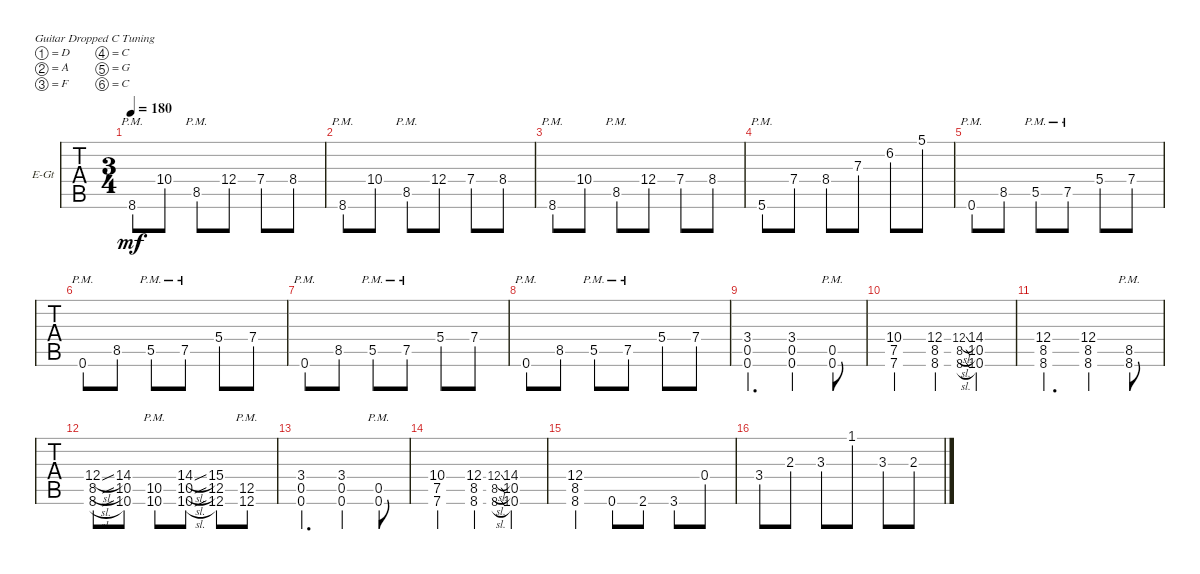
\defaultSystemsLayout 4
\bracketExtendMode groupsimilarinstruments
\firstSystemTrackNameOrientation horizontal
\otherSystemsTrackNameOrientation horizontal
\track ("Rhythm Guitar Left" "E-Gt") {instrument distortionguitar}
\staff {tabs}
\tuning (D4 A3 F3 C3 G2 C2)
\ts (3 4)
\tempo 180
\clef g2
\ks c
8.6{pm}.8{dy mf} 10.4.8 8.5{pm}.8 12.4.8 7.4.8 8.4.8 |
8.6{pm}.8 10.4.8 8.5{pm}.8 12.4.8 7.4.8 8.4.8 |
8.6{pm}.8 10.4.8 8.5{pm}.8 12.4.8 7.4.8 8.4.8 |
5.6{pm}.8 7.4.8 8.4.8 7.3.8 6.2.8 5.1.8 |
0.6{pm}.8 8.5.8 5.5{pm}.8 7.5{pm}.8 5.4.8 7.4.8 |
0.6{pm}.8 8.5.8 5.5{pm}.8 7.5{pm}.8 5.4.8 7.4.8 |
0.6{pm}.8 8.5.8 5.5{pm}.8 7.5{pm}.8 5.4.8 7.4.8 |
0.6{pm}.8 8.5.8 5.5{pm}.8 7.5{pm}.8 5.4.8 7.4.8 |
(0.6 0.5 3.4).4{d} (0.6 0.5 3.4).4 (0.6{pm} 0.5{pm}).8 |
(7.6 7.5 10.4).4 (8.6 8.5 12.4).4 (8.6{sl} 8.5{sl} 12.4{sl}).8{gr} (10.6 10.5 14.4).4 |
(8.6 8.5 12.4).4{d} (8.6 8.5 12.4).4 (8.6{pm} 8.5{pm}).8 |
(8.6{sl} 8.5{sl} 12.4{sl}).8 (14.4 10.5 10.6).8 (10.5{pm} 10.6{pm}).8 (14.4{sl} 10.5{sl} 10.6{sl}).8 (15.4 12.5 12.6).8 (12.5{pm} 12.6{pm}).8 |
(0.6 0.5 3.4).4{d} (0.6 0.5 3.4).4 (0.6{pm} 0.5{pm}).8 |
(7.6 7.5 10.4).4 (8.6 8.5 12.4).4 (8.6{sl} 8.5{sl} 12.4{sl}).8{gr} (10.6 10.5 14.4).4 |
(8.6 8.5 12.4).4 0.6.8 2.6.8 3.6.8 0.4.8 |
3.4.8 2.3.8 3.3.8 1.1.8 3.3.8 2.3.8
